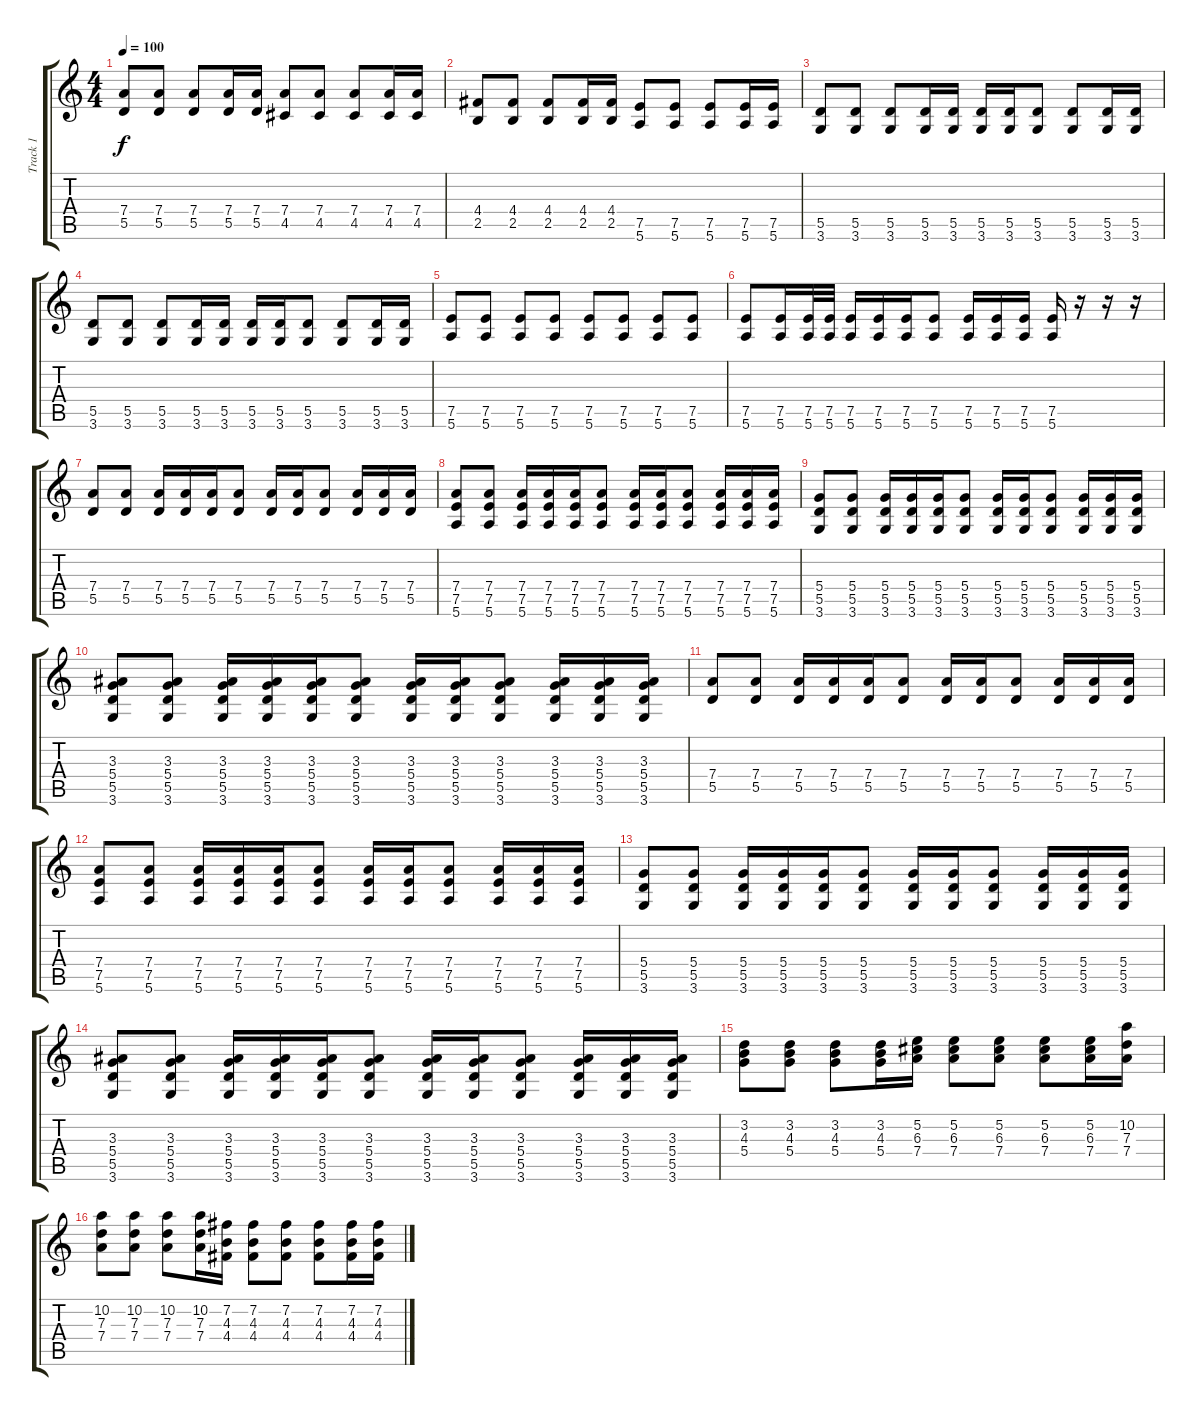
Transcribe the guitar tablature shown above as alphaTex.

\track ("Track 1" "Track 1") {instrument overdrivenguitar}
\staff {score tabs}
\tuning (E4 B3 G3 D3 A2 E2) {hide}
\ts (4 4)
\tempo 100
\clef g2
\ks c
(7.4 5.5).8{dy f} (7.4 5.5).8 (7.4 5.5).8 (7.4 5.5).16 (7.4 5.5).16 (7.4 4.5).8 (7.4 4.5).8 (7.4 4.5).8 (7.4 4.5).16 (7.4 4.5).16 |
(4.4 2.5).8 (4.4 2.5).8 (4.4 2.5).8 (4.4 2.5).16 (4.4 2.5).16 (7.5 5.6).8 (7.5 5.6).8 (7.5 5.6).8 (7.5 5.6).16 (7.5 5.6).16 |
(5.5 3.6).8 (5.5 3.6).8 (5.5 3.6).8 (5.5 3.6).16 (5.5 3.6).16 (5.5 3.6).16 (5.5 3.6).16 (5.5 3.6).8 (5.5 3.6).8 (5.5 3.6).16 (5.5 3.6).16 |
(5.5 3.6).8 (5.5 3.6).8 (5.5 3.6).8 (5.5 3.6).16 (5.5 3.6).16 (5.5 3.6).16 (5.5 3.6).16 (5.5 3.6).8 (5.5 3.6).8 (5.5 3.6).16 (5.5 3.6).16 |
(7.5 5.6).8 (7.5 5.6).8 (7.5 5.6).8 (7.5 5.6).8 (7.5 5.6).8 (7.5 5.6).8 (7.5 5.6).8 (7.5 5.6).8 |
(7.5 5.6).8 (7.5 5.6).16 (7.5 5.6).32 (7.5 5.6).32 (7.5 5.6).16 (7.5 5.6).16 (7.5 5.6).16 (7.5 5.6).8 (7.5 5.6).16 (7.5 5.6).16 (7.5 5.6).16 (7.5 5.6).16 r.16 r.16 r.16 |
(7.4 5.5).8 (7.4 5.5).8 (7.4 5.5).16 (7.4 5.5).16 (7.4 5.5).16 (7.4 5.5).8 (7.4 5.5).16 (7.4 5.5).16 (7.4 5.5).8 (7.4 5.5).16 (7.4 5.5).16 (7.4 5.5).16 |
(7.4 7.5 5.6).8 (7.4 7.5 5.6).8 (7.4 7.5 5.6).16 (7.4 7.5 5.6).16 (7.4 7.5 5.6).16 (7.4 7.5 5.6).8 (7.4 7.5 5.6).16 (7.4 7.5 5.6).16 (7.4 7.5 5.6).8 (7.4 7.5 5.6).16 (7.4 7.5 5.6).16 (7.4 7.5 5.6).16 |
(5.4 5.5 3.6).8 (5.4 5.5 3.6).8 (5.4 5.5 3.6).16 (5.4 5.5 3.6).16 (5.4 5.5 3.6).16 (5.4 5.5 3.6).8 (5.4 5.5 3.6).16 (5.4 5.5 3.6).16 (5.4 5.5 3.6).8 (5.4 5.5 3.6).16 (5.4 5.5 3.6).16 (5.4 5.5 3.6).16 |
(3.3 5.4 5.5 3.6).8 (3.3 5.4 5.5 3.6).8 (3.3 5.4 5.5 3.6).16 (3.3 5.4 5.5 3.6).16 (3.3 5.4 5.5 3.6).16 (3.3 5.4 5.5 3.6).8 (3.3 5.4 5.5 3.6).16 (3.3 5.4 5.5 3.6).16 (3.3 5.4 5.5 3.6).8 (3.3 5.4 5.5 3.6).16 (3.3 5.4 5.5 3.6).16 (3.3 5.4 5.5 3.6).16 |
(7.4 5.5).8 (7.4 5.5).8 (7.4 5.5).16 (7.4 5.5).16 (7.4 5.5).16 (7.4 5.5).8 (7.4 5.5).16 (7.4 5.5).16 (7.4 5.5).8 (7.4 5.5).16 (7.4 5.5).16 (7.4 5.5).16 |
(7.4 7.5 5.6).8 (7.4 7.5 5.6).8 (7.4 7.5 5.6).16 (7.4 7.5 5.6).16 (7.4 7.5 5.6).16 (7.4 7.5 5.6).8 (7.4 7.5 5.6).16 (7.4 7.5 5.6).16 (7.4 7.5 5.6).8 (7.4 7.5 5.6).16 (7.4 7.5 5.6).16 (7.4 7.5 5.6).16 |
(5.4 5.5 3.6).8 (5.4 5.5 3.6).8 (5.4 5.5 3.6).16 (5.4 5.5 3.6).16 (5.4 5.5 3.6).16 (5.4 5.5 3.6).8 (5.4 5.5 3.6).16 (5.4 5.5 3.6).16 (5.4 5.5 3.6).8 (5.4 5.5 3.6).16 (5.4 5.5 3.6).16 (5.4 5.5 3.6).16 |
(3.3 5.4 5.5 3.6).8 (3.3 5.4 5.5 3.6).8 (3.3 5.4 5.5 3.6).16 (3.3 5.4 5.5 3.6).16 (3.3 5.4 5.5 3.6).16 (3.3 5.4 5.5 3.6).8 (3.3 5.4 5.5 3.6).16 (3.3 5.4 5.5 3.6).16 (3.3 5.4 5.5 3.6).8 (3.3 5.4 5.5 3.6).16 (3.3 5.4 5.5 3.6).16 (3.3 5.4 5.5 3.6).16 |
(3.2 4.3 5.4).8 (3.2 4.3 5.4).8 (3.2 4.3 5.4).8 (3.2 4.3 5.4).16 (5.2 6.3 7.4).16 (5.2 6.3 7.4).8 (5.2 6.3 7.4).8 (5.2 6.3 7.4).8 (5.2 6.3 7.4).16 (10.2 7.3 7.4).16 |
(10.2 7.3 7.4).8 (10.2 7.3 7.4).8 (10.2 7.3 7.4).8 (10.2 7.3 7.4).16 (7.2 4.3 4.4).16 (7.2 4.3 4.4).8 (7.2 4.3 4.4).8 (7.2 4.3 4.4).8 (7.2 4.3 4.4).16 (7.2 4.3 4.4).16
